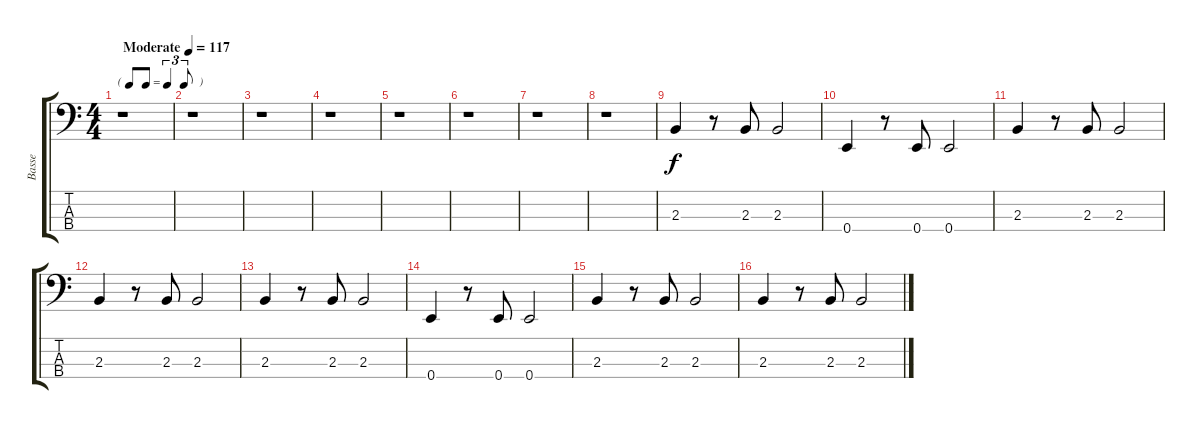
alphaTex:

\track ("Basse" "Basse") {instrument electricbassfinger}
\staff {score tabs}
\tuning (G2 D2 A1 E1) {hide}
\ts (4 4)
\tf triplet8th
\tempo (117 "Moderate")
\clef f4
\ks c
r.1{dy f instrument electricbassfinger} |
r.1 |
r.1 |
r.1 |
r.1 |
r.1 |
r.1 |
r.1 |
2.3.4 r.8 2.3.8 2.3.2 |
0.4.4 r.8 0.4.8 0.4.2 |
2.3.4 r.8 2.3.8 2.3.2 |
2.3.4 r.8 2.3.8 2.3.2 |
2.3.4 r.8 2.3.8 2.3.2 |
0.4.4 r.8 0.4.8 0.4.2 |
2.3.4 r.8 2.3.8 2.3.2 |
2.3.4 r.8 2.3.8 2.3.2
